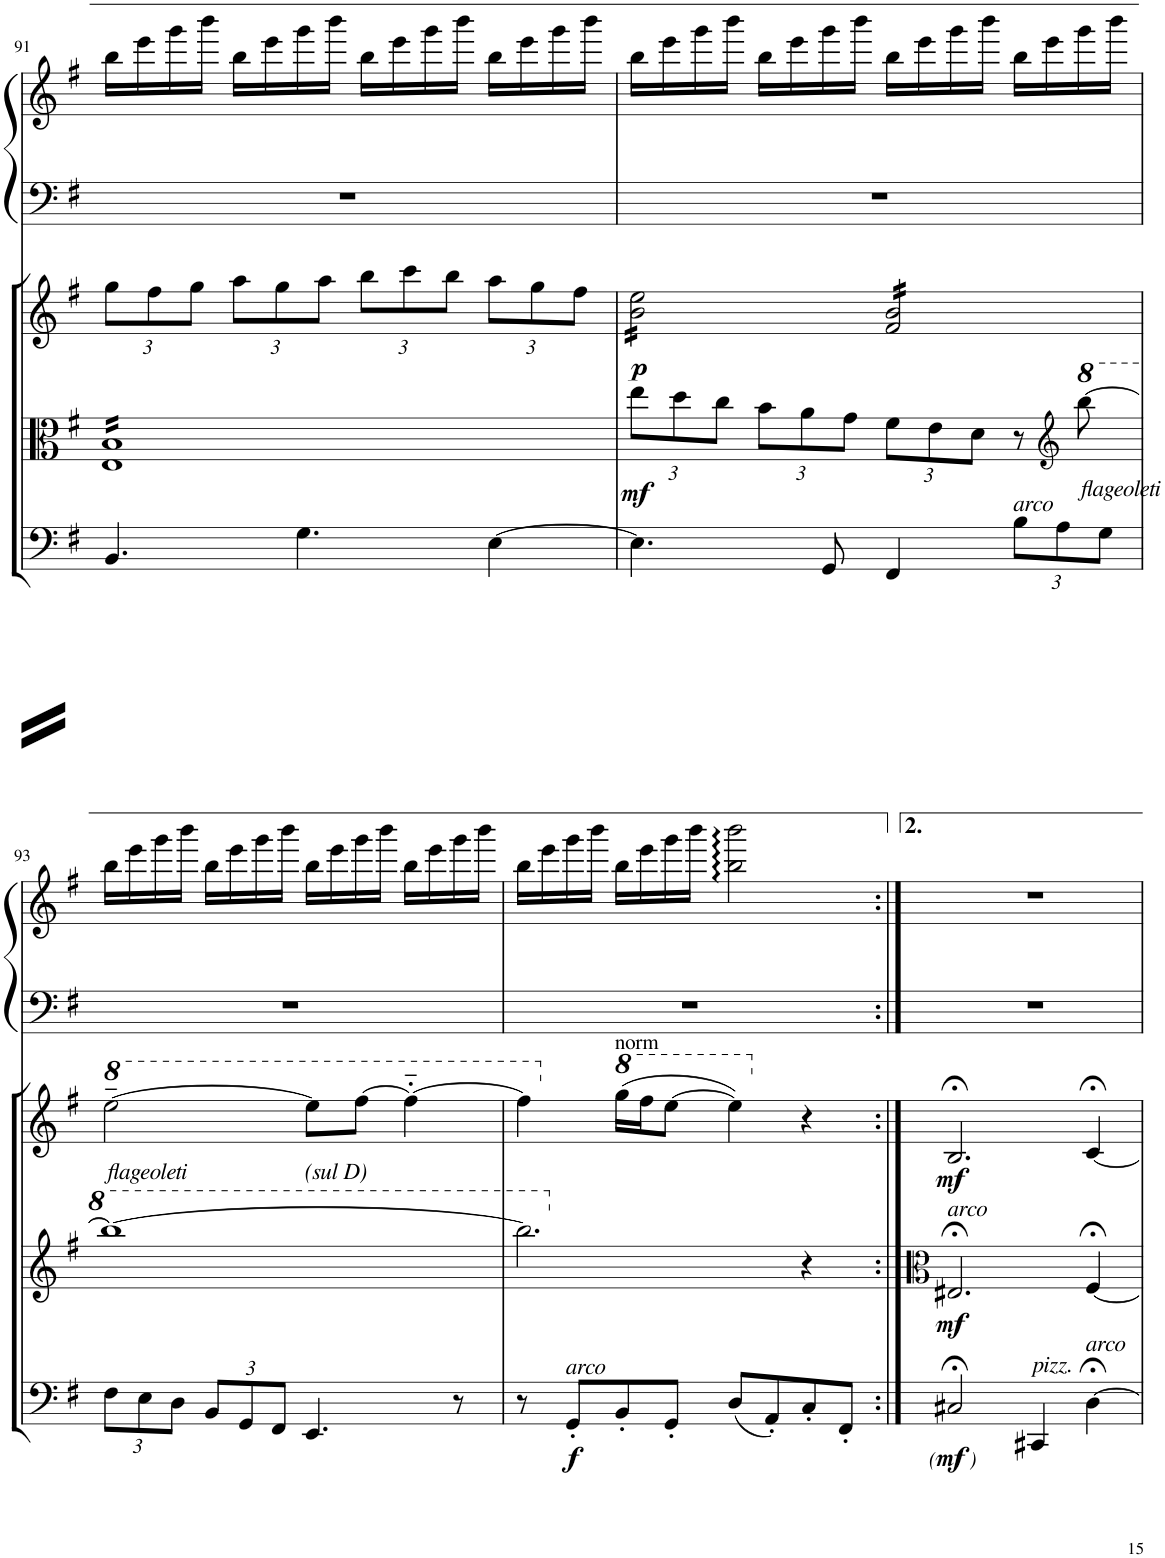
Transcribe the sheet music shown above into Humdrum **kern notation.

**kern	**dynam	**kern	**dynam	**kern	**dynam	**kern	**kern
*part4	*part4	*part3	*part3	*part2	*part2	*part1	*part1
*staff5	*staff5	*staff4	*staff4	*staff3	*staff3	*staff2	*staff1
*I"Violoncello	*	*I"Viola	*	*I"Housle	*	*I"Harfa	*
*I'Vc	*	*I'Vla	*	*	*	*	*
!!LO:PB:g=z
*clefF4	*	*clefC3	*	*clefG2	*	*clefF4	*clefG2
*k[f#]	*	*k[f#]	*	*k[f#]	*	*k[f#]	*k[f#]
*M4/4	*	*M4/4	*	*M4/4	*	*M4/4	*M4/4
*	*	*	*	*Xbrackettup	*	*	*
=91	=91	=91	=91	=91	=91	=91	=91
*	*	*tremolo	*	*	*	*	*
4.BB/	.	16E 16BLL	.	12gg\L	.	1r	16bb\LL
.	.	16E 16B	.	.	.	.	16eee\
.	.	.	.	12ff#\	.	.	.
.	.	16E 16B	.	.	.	.	16ggg\
.	.	.	.	12gg\J	.	.	.
.	.	16E 16B	.	.	.	.	16bbb\JJ
.	.	16E 16B	.	12aa\L	.	.	16bb\LL
.	.	16E 16B	.	.	.	.	16eee\
.	.	.	.	12gg\	.	.	.
4.G\	.	16E 16B	.	.	.	.	16ggg\
.	.	.	.	12aa\J	.	.	.
.	.	16E 16B	.	.	.	.	16bbb\JJ
.	.	16E 16B	.	12bb\L	.	.	16bb\LL
.	.	16E 16B	.	.	.	.	16eee\
.	.	.	.	12ccc\	.	.	.
.	.	16E 16B	.	.	.	.	16ggg\
.	.	.	.	12bb\J	.	.	.
.	.	16E 16B	.	.	.	.	16bbb\JJ
[4E\	.	16E 16B	.	12aa\L	.	.	16bb\LL
.	.	16E 16B	.	.	.	.	16eee\
.	.	.	.	12gg\	.	.	.
.	.	16E 16B	.	.	.	.	16ggg\
.	.	.	.	12ff#\J	.	.	.
.	.	16E 16BJJ	.	.	.	.	16bbb\JJ
*	*	*Xtremolo	*	*	*	*	*
=92	=92	=92	=92	=92	=92	=92	=92
*	*	*Xbrackettup	*	*	*	*	*
!	!	!	!LO:DY:b	!	!LO:DY:b	!	!
*	*	*	*	*tremolo	*	*	*
4.E\]	.	12ee\L	mf	16b\ 16ee\LL	p	1r	16bb\LL
.	.	.	.	16b\ 16ee\	.	.	16eee\
.	.	12dd\	.	.	.	.	.
.	.	.	.	16b\ 16ee\	.	.	16ggg\
.	.	12cc\J	.	.	.	.	.
.	.	.	.	16b\ 16ee\	.	.	16bbb\JJ
.	.	12b\L	.	16b\ 16ee\	.	.	16bb\LL
.	.	.	.	16b\ 16ee\	.	.	16eee\
.	.	12a\	.	.	.	.	.
8GG/	.	.	.	16b\ 16ee\	.	.	16ggg\
.	.	12g\J	.	.	.	.	.
.	.	.	.	16b\ 16ee\JJ	.	.	16bbb\JJ
4FF#/	.	12f#\L	.	16f#/ 16b/LL	.	.	16bb\LL
.	.	.	.	16f#/ 16b/	.	.	16eee\
.	.	12e\	.	.	.	.	.
.	.	.	.	16f#/ 16b/	.	.	16ggg\
.	.	12d\J	.	.	.	.	.
.	.	.	.	16f#/ 16b/	.	.	16bbb\JJ
*Xbrackettup	*	*	*	*	*	*	*
!LO:TX:a:i:t=arco	!	!	!	!	!	!	!
12B\L	.	8r	.	16f#/ 16b/	.	.	16bb\LL
.	.	.	.	16f#/ 16b/	.	.	16eee\
12A\	.	.	.	.	.	.	.
*	*	*clefG2	*	*	*	*	*
*	*	*8va	*	*	*	*	*
!	!	!LO:TX:b:i:t=flageoleti	!	!	!	!	!
.	.	[8bbb\	.	16f#/ 16b/	.	.	16ggg\
12G\J	.	.	.	.	.	.	.
.	.	.	.	16f#/ 16b/JJ	.	.	16bbb\JJ
*	*	*	*	*Xtremolo	*	*	*
!!LO:LB:g=z
=93	=93	=93	=93	=93	=93	=93	=93
*	*	*	*	*8va	*	*	*
!	!	!	!	!LO:TX:b:i:t=flageoleti	!	!	!
12F#\L	.	1bbb_	.	[2eee~\	.	1r	16bb\LL
.	.	.	.	.	.	.	16eee\
12E\	.	.	.	.	.	.	.
.	.	.	.	.	.	.	16ggg\
12D\J	.	.	.	.	.	.	.
.	.	.	.	.	.	.	16bbb\JJ
12BB/L	.	.	.	.	.	.	16bb\LL
.	.	.	.	.	.	.	16eee\
12GG/	.	.	.	.	.	.	.
.	.	.	.	.	.	.	16ggg\
12FF#/J	.	.	.	.	.	.	.
.	.	.	.	.	.	.	16bbb\JJ
!	!	!	!	!LO:TX:b:i:t=(sul D)	!	!	!
4.EE/	.	.	.	8eee\L]	.	.	16bb\LL
.	.	.	.	.	.	.	16eee\
.	.	.	.	[8fff#\J	.	.	16ggg\
.	.	.	.	.	.	.	16bbb\JJ
.	.	.	.	4fff#'~\_	.	.	16bb\LL
.	.	.	.	.	.	.	16eee\
8r	.	.	.	.	.	.	16ggg\
.	.	.	.	.	.	.	16bbb\JJ
=94	=94	=94	=94	=94	=94	=94	=94
8r	.	2.bbb\]	.	4fff#\]	.	1r	16bb\LL
.	.	.	.	.	.	.	16eee\
!LO:TX:a:i:t=arco	!	!	!	!	!	!	!
!	!LO:DY:b	!	!	!	!	!	!
8GG'/L	f	.	.	.	.	.	16ggg\
.	.	.	.	.	.	.	16bbb\JJ
*	*	*	*	*X8va	*	*	*
*	*	*	*	*8va	*	*	*
!	!	!	!	!LO:TX:a:t=norm	!	!	!
8BB'/	.	.	.	(16ggg\LL	.	.	16bb\LL
.	.	.	.	16fff#\J	.	.	16eee\
8GG'/J	.	.	.	[8eee\J	.	.	16ggg\
.	.	.	.	.	.	.	16bbb\JJ
(8D/L	.	.	.	4eee\])	.	.	2bb\ 2bbb\
8AA'/)	.	.	.	.	.	.	.
*	*	*X8va	*	*	*	*	*
*	*	*	*	*X8va	*	*	*
8C'/	.	4r	.	4r	.	.	.
8FF#'/J	.	.	.	.	.	.	.
=95:|!	=95:|!	=95:|!	=95:|!	=95:|!	=95:|!	=95:|!	=95:|!
*	*	*clefC3	*	*	*	*	*
!	!	!LO:TX:a:i:t=arco	!	!	!	!	!
!	!LO:DY:b	!	!	!	!	!	!
!	!LO:DY:n=1:b	!	!	!	!	!	!
!	!LO:DY:n=2:b	!	!LO:DY:b	!	!LO:DY:b	!	!
2C#X;</	other-dynamics mf other-dynamics	2.E#X;</	mf	2.B;</	mf	1r	1r
!LO:TX:a:i:t=pizz.	!	!	!	!	!	!	!
4CC#X/	.	.	.	.	.	.	.
!LO:TX:a:i:t=arco	!	!	!	!	!	!	!
[4D;<\	.	[4F#;</	.	[4c;</	.	.	.
=	=	=	=	=	=	=	=
*-	*-	*-	*-	*-	*-	*-	*-
